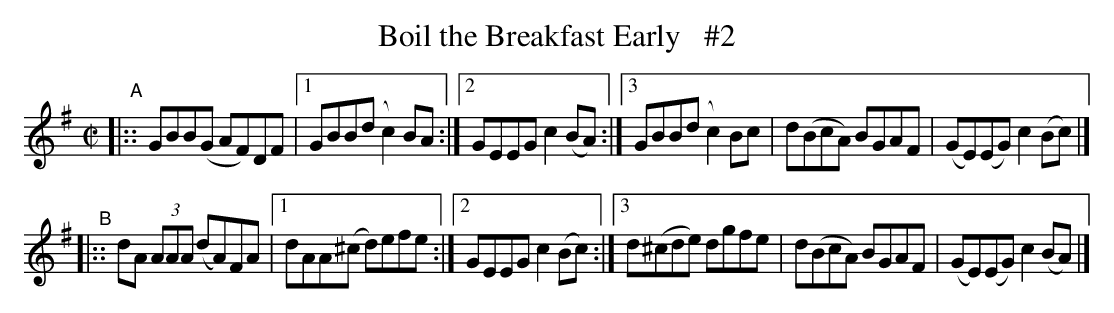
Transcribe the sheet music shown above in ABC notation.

X:1
T: Boil the Breakfast Early   #2
M: C|
L: 1/8
K: G
"^A"\
|:: GBB(G AF)DF |[1 GBB(d c2)BA :|[2 GEEG  c2(BA) :|\
[3 GBB(d c2)Bc | d(BcA) BGAF | (GE)(EG) c2(Bc) |]
"^B"\
|:: dA (3AAA (dA)FA |[1 dAA(^c d)efe :|[2 GEEG c2(Bc) :|\
[3 d(^cde) dgfe | d(BcA) BGAF | (GE)(EG) c2(BA) |]
